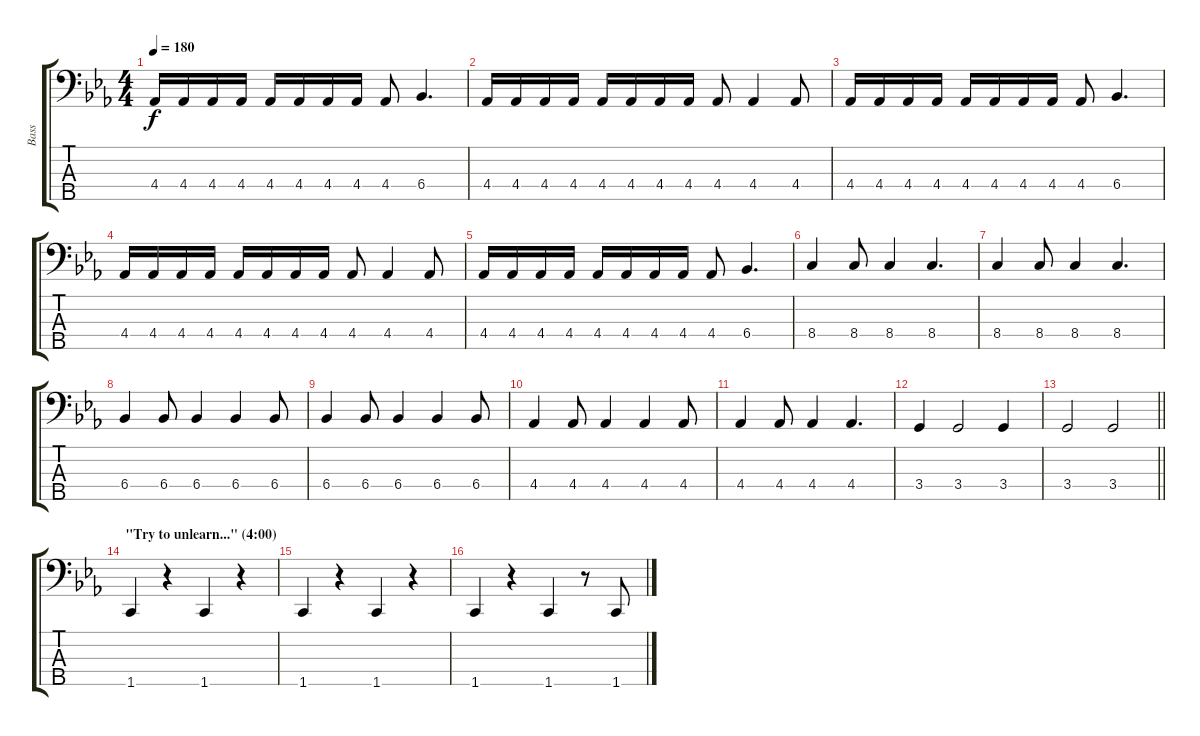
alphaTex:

\track ("Bass" "Bass") {instrument electricbassfinger}
\staff {score tabs}
\tuning (G2 D2 A1 E1 B0) {hide}
\ts (4 4)
\tempo 180
\clef f4
\ks cminor
4.4.16{dy f} 4.4.16 4.4.16 4.4.16 4.4.16 4.4.16 4.4.16 4.4.16 4.4.8 6.4.4{d} |
4.4.16 4.4.16 4.4.16 4.4.16 4.4.16 4.4.16 4.4.16 4.4.16 4.4.8 4.4.4 4.4.8 |
4.4.16 4.4.16 4.4.16 4.4.16 4.4.16 4.4.16 4.4.16 4.4.16 4.4.8 6.4.4{d} |
4.4.16 4.4.16 4.4.16 4.4.16 4.4.16 4.4.16 4.4.16 4.4.16 4.4.8 4.4.4 4.4.8 |
4.4.16 4.4.16 4.4.16 4.4.16 4.4.16 4.4.16 4.4.16 4.4.16 4.4.8 6.4.4{d} |
8.4.4 8.4.8 8.4.4 8.4.4{d} |
8.4.4 8.4.8 8.4.4 8.4.4{d} |
6.4.4 6.4.8 6.4.4 6.4.4 6.4.8 |
6.4.4 6.4.8 6.4.4 6.4.4 6.4.8 |
4.4.4 4.4.8 4.4.4 4.4.4 4.4.8 |
4.4.4 4.4.8 4.4.4 4.4.4{d} |
3.4.4 3.4.2 3.4.4 |
\barLineRight lightlight
3.4.2 3.4.2 |
\section ("" "\"Try to unlearn...\" (4:00)")
1.5.4 r.4 1.5.4 r.4 |
1.5.4 r.4 1.5.4 r.4 |
1.5.4 r.4 1.5.4 r.8 1.5.8
